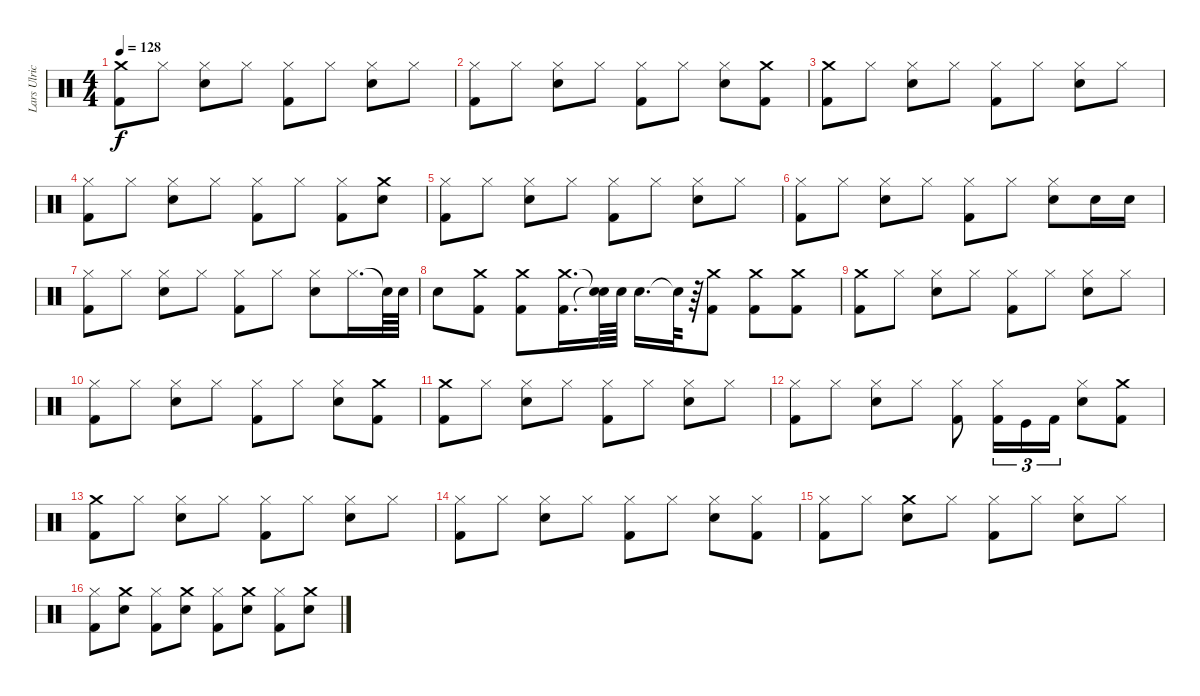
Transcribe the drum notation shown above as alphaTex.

\track ("Lars Ulrich (Drums)" "Lars Ulric") {instrument percussion}
\staff {score}
\articulation defaults
\ts (4 4)
\tempo 128
\clef neutral
\ks c
("Crash medium (hit)" "Kick (hit) 2").8{dy f} "Hi-Hat (closed)".8 ("Snare (hit) 2" "Hi-Hat (closed)").8 "Hi-Hat (closed)".8 ("Kick (hit) 2" "Hi-Hat (closed)").8 "Hi-Hat (closed)".8 ("Snare (hit) 2" "Hi-Hat (closed)").8 "Hi-Hat (closed)".8 |
("Kick (hit) 2" "Hi-Hat (closed)").8 "Hi-Hat (closed)".8 ("Snare (hit) 2" "Hi-Hat (closed)").8 "Hi-Hat (closed)".8 ("Kick (hit) 2" "Hi-Hat (closed)").8 "Hi-Hat (closed)".8 ("Snare (hit) 2" "Hi-Hat (closed)").8 ("Crash medium (hit)" "Kick (hit) 2").8 |
("Crash medium (hit)" "Kick (hit) 2").8 "Hi-Hat (closed)".8 ("Snare (hit) 2" "Hi-Hat (closed)").8 "Hi-Hat (closed)".8 ("Kick (hit) 2" "Hi-Hat (closed)").8 "Hi-Hat (closed)".8 ("Snare (hit) 2" "Hi-Hat (closed)").8 "Hi-Hat (closed)".8 |
("Kick (hit) 2" "Hi-Hat (closed)").8 "Hi-Hat (closed)".8 ("Snare (hit) 2" "Hi-Hat (closed)").8 "Hi-Hat (closed)".8 ("Kick (hit) 2" "Hi-Hat (closed)").8 "Hi-Hat (closed)".8 ("Kick (hit) 2" "Hi-Hat (closed)").8 ("Crash medium (hit)" "Snare (hit) 2").8 |
("Kick (hit) 2" "Hi-Hat (closed)").8 "Hi-Hat (closed)".8 ("Snare (hit) 2" "Hi-Hat (closed)").8 "Hi-Hat (closed)".8 ("Kick (hit) 2" "Hi-Hat (closed)").8 "Hi-Hat (closed)".8 ("Snare (hit) 2" "Hi-Hat (closed)").8 "Hi-Hat (closed)".8 |
("Hi-Hat (closed)" "Kick (hit) 2").8 "Hi-Hat (closed)".8 ("Snare (hit) 2" "Hi-Hat (closed)").8 "Hi-Hat (closed)".8 ("Hi-Hat (closed)" "Kick (hit) 2").8 "Hi-Hat (closed)".8 ("Snare (hit) 2" "Hi-Hat (closed)").8 "Snare (hit) 2".16 "Snare (hit) 2".16 |
("Kick (hit) 2" "Hi-Hat (closed)").8 "Hi-Hat (closed)".8 ("Snare (hit) 2" "Hi-Hat (closed)").8 "Hi-Hat (closed)".8 ("Kick (hit) 2" "Hi-Hat (closed)").8 "Hi-Hat (closed)".8 ("Snare (hit) 2" "Hi-Hat (closed)").8 "Hi-Hat (closed)".16{d} "Snare (hit)"{t}.64 "Snare (hit) 2".64 |
"Snare (hit) 2".8 ("Kick (hit) 2" "Crash medium (hit)").8 ("Kick (hit) 2" "Crash medium (hit)").8 ("Kick (hit) 2" "Crash medium (hit)").16{d} ("Snare (hit)"{t} "Snare (hit)"{t}).64 "Snare (hit) 2".64 "Snare (hit) 2".16{d} "Snare (hit)"{t}.64 r.64 ("Kick (hit) 2" "Crash medium (hit)").8 ("Kick (hit) 2" "Crash medium (hit)").8 ("Kick (hit) 2" "Crash medium (hit)").8 |
("Kick (hit) 2" "Crash medium (hit)").8 "Hi-Hat (closed)".8 ("Hi-Hat (closed)" "Snare (hit) 2").8 "Hi-Hat (closed)".8 ("Kick (hit) 2" "Hi-Hat (closed)").8 "Hi-Hat (closed)".8 ("Snare (hit) 2" "Hi-Hat (closed)").8 "Hi-Hat (closed)".8 |
("Kick (hit) 2" "Hi-Hat (closed)").8 "Hi-Hat (closed)".8 ("Snare (hit) 2" "Hi-Hat (closed)").8 "Hi-Hat (closed)".8 ("Kick (hit) 2" "Hi-Hat (closed)").8 "Hi-Hat (closed)".8 ("Snare (hit) 2" "Hi-Hat (closed)").8 ("Kick (hit) 2" "Crash medium (hit)").8 |
("Kick (hit) 2" "Crash medium (hit)").8 "Hi-Hat (closed)".8 ("Snare (hit) 2" "Hi-Hat (closed)").8 "Hi-Hat (closed)".8 ("Kick (hit) 2" "Hi-Hat (closed)").8 "Hi-Hat (closed)".8 ("Snare (hit) 2" "Hi-Hat (closed)").8 "Hi-Hat (closed)".8 |
("Kick (hit) 2" "Hi-Hat (closed)").8 "Hi-Hat (closed)".8 ("Snare (hit) 2" "Hi-Hat (closed)").8 "Hi-Hat (closed)".8 ("Kick (hit) 2" "Hi-Hat (closed)").8 ("Kick (hit) 2" "Hi-Hat (closed)").16{tu (3 2)} "Kick (hit)".16{tu (3 2)} "Kick (hit) 2".16{tu (3 2)} ("Snare (hit) 2" "Hi-Hat (closed)").8 ("Kick (hit) 2" "Crash medium (hit)").8 |
("Crash medium (hit)" "Kick (hit) 2").8 "Hi-Hat (closed)".8 ("Snare (hit) 2" "Hi-Hat (closed)").8 "Hi-Hat (closed)".8 ("Kick (hit) 2" "Hi-Hat (closed)").8 "Hi-Hat (closed)".8 ("Snare (hit) 2" "Hi-Hat (closed)").8 "Hi-Hat (closed)".8 |
("Kick (hit) 2" "Hi-Hat (closed)").8 "Hi-Hat (closed)".8 ("Snare (hit) 2" "Hi-Hat (closed)").8 "Hi-Hat (closed)".8 ("Kick (hit) 2" "Hi-Hat (closed)").8 "Hi-Hat (closed)".8 ("Snare (hit) 2" "Hi-Hat (closed)").8 ("Kick (hit) 2" "Hi-Hat (closed)").8 |
("Kick (hit) 2" "Hi-Hat (closed)").8 "Hi-Hat (closed)".8 ("Crash medium (hit)" "Snare (hit) 2").8 "Hi-Hat (closed)".8 ("Kick (hit) 2" "Hi-Hat (closed)").8 "Hi-Hat (closed)".8 ("Snare (hit) 2" "Hi-Hat (closed)").8 "Hi-Hat (closed)".8 |
("Kick (hit) 2" "Hi-Hat (closed)").8 ("Crash medium (hit)" "Snare (hit) 2").8 ("Kick (hit) 2" "Hi-Hat (closed)").8 ("Snare (hit) 2" "Crash medium (hit)").8 ("Kick (hit) 2" "Hi-Hat (closed)").8 ("Crash medium (hit)" "Snare (hit) 2").8 ("Kick (hit) 2" "Hi-Hat (closed)").8 ("Crash medium (hit)" "Snare (hit) 2").8
